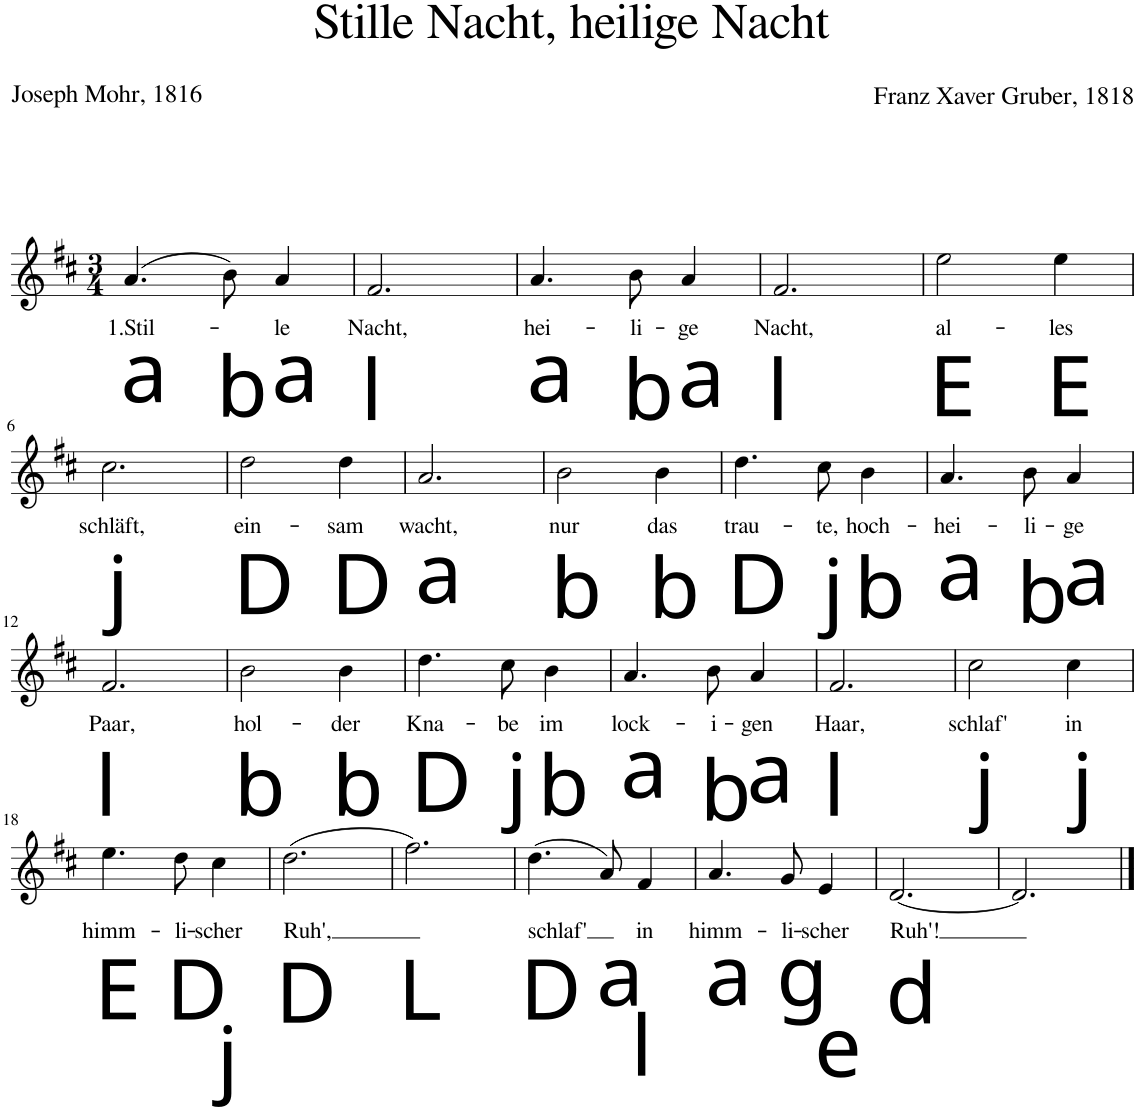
**kern	**text
*part1	*part1
*staff1	*staff1
*I"Piano	*
*I'Pno.	*
*clefG2	*
*k[f#c#]	*
*M3/4	*
=1	=1
!LO:TX:b:t=a	!
!	!LO:LY:b
(4.a/	1.Stil-
!LO:TX:b:t=b	!
8b\)	.
!LO:TX:b:t=a	!
!	!LO:LY:b
4a/	-le
=2	=2
!LO:TX:b:t=l	!
!	!LO:LY:b
2.f#/	Nacht,
=3	=3
!LO:TX:b:t=a	!
!	!LO:LY:b
4.a/	hei-
!LO:TX:b:t=b	!
!	!LO:LY:b
8b\	-li-
!LO:TX:b:t=a	!
!	!LO:LY:b
4a/	-ge
=4	=4
!LO:TX:b:t=l	!
!	!LO:LY:b
2.f#/	Nacht,
=5	=5
!LO:TX:b:t=E	!
!	!LO:LY:b
2ee\	al-
!LO:TX:b:t=E	!
!	!LO:LY:b
4ee\	-les
!!LO:LB:g=z
=6	=6
!LO:TX:b:t=j	!
!	!LO:LY:b
2.cc#\	schläft,
=7	=7
!LO:TX:b:t=D	!
!	!LO:LY:b
2dd\	ein-
!LO:TX:b:t=D	!
!	!LO:LY:b
4dd\	-sam
=8	=8
!LO:TX:b:t=a	!
!	!LO:LY:b
2.a/	wacht,
=9	=9
!LO:TX:b:t=b	!
!	!LO:LY:b
2b\	nur
!LO:TX:b:t=b	!
!	!LO:LY:b
4b\	das
=10	=10
!LO:TX:b:t=D	!
!	!LO:LY:b
4.dd\	trau-
!LO:TX:b:t=j	!
!	!LO:LY:b
8cc#\	-te,
!LO:TX:b:t=b	!
!	!LO:LY:b
4b\	hoch-
=11	=11
!LO:TX:b:t=a	!
!	!LO:LY:b
4.a/	-hei-
!LO:TX:b:t=b	!
!	!LO:LY:b
8b\	-li-
!LO:TX:b:t=a	!
!	!LO:LY:b
4a/	-ge
!!LO:LB:g=z
=12	=12
!LO:TX:b:t=l	!
!	!LO:LY:b
2.f#/	Paar,
=13	=13
!LO:TX:b:t=b	!
!	!LO:LY:b
2b\	hol-
!LO:TX:b:t=b	!
!	!LO:LY:b
4b\	-der
=14	=14
!LO:TX:b:t=D	!
!	!LO:LY:b
4.dd\	Kna-
!LO:TX:b:t=j	!
!	!LO:LY:b
8cc#\	-be
!LO:TX:b:t=b	!
!	!LO:LY:b
4b\	im
=15	=15
!LO:TX:b:t=a	!
!	!LO:LY:b
4.a/	lock-
!LO:TX:b:t=b	!
!	!LO:LY:b
8b\	-i-
!LO:TX:b:t=a	!
!	!LO:LY:b
4a/	-gen
=16	=16
!LO:TX:b:t=l	!
!	!LO:LY:b
2.f#/	Haar,
=17	=17
!LO:TX:b:t=j	!
!	!LO:LY:b
2cc#\	schlaf'
!LO:TX:b:t=j	!
!	!LO:LY:b
4cc#\	in
!!LO:LB:g=z
=18	=18
!LO:TX:b:t=E	!
!	!LO:LY:b
4.ee\	himm-
!LO:TX:b:t=D	!
!	!LO:LY:b
8dd\	-li-
!LO:TX:b:t=j	!
!	!LO:LY:b
4cc#\	-scher
=19	=19
!LO:TX:b:t=D	!
!	!LO:LY:b
(2.dd\	Ruh',
=20	=20
!LO:TX:b:t=L	!
2.ff#\)	.
=21	=21
!LO:TX:b:t=D	!
!	!LO:LY:b
(4.dd\	-schlaf'
!LO:TX:b:t=a	!
8a/)	.
!LO:TX:b:t=l	!
!	!LO:LY:b
4f#/	in
=22	=22
!LO:TX:b:t=a	!
!	!LO:LY:b
4.a/	himm-
!LO:TX:b:t=g	!
!	!LO:LY:b
8g/	-li-
!LO:TX:b:t=e	!
!	!LO:LY:b
4e/	-scher
=23	=23
!LO:TX:b:t=d	!
!	!LO:LY:b
[2.d/	Ruh'!
=24	=24
2.d/]	.
==	==
*-	*-
